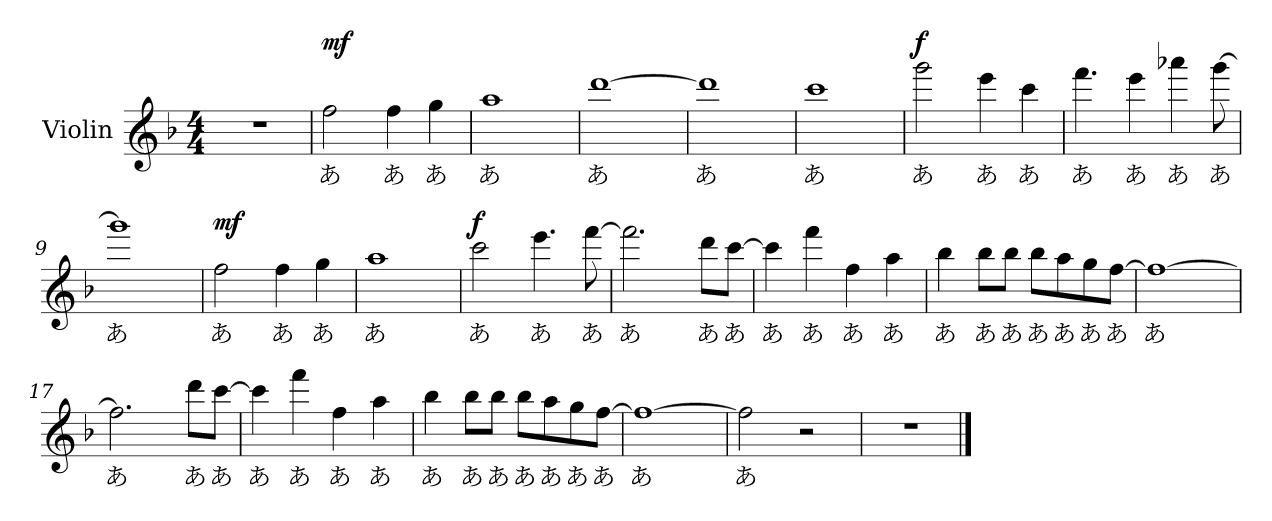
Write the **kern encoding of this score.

**kern	**text	**dynam
*part1	*part1	*part1
*staff1	*staff1	*staff1
*I"Violin	*	*
*I'Vln.	*	*
*clefG2	*	*
*k[b-]	*	*
*M4/4	*	*
*MM178	*	*
=1	=1	=1
1r	.	.
=2	=2	=2
!	!LO:LY:b	!LO:DY:b
2ff\	あ	mf
!	!LO:LY:b	!
4ff\	あ	.
!	!LO:LY:b	!
4gg\	あ	.
=3	=3	=3
!	!LO:LY:b	!
1aa	あ	.
=4	=4	=4
!	!LO:LY:b	!
[1ddd	あ	.
=5	=5	=5
!	!LO:LY:b	!
1ddd]	あ	.
=6	=6	=6
!	!LO:LY:b	!
1ccc	あ	.
=7	=7	=7
!	!LO:LY:b	!LO:DY:b
2ggg\	あ	f
!	!LO:LY:b	!
4eee\	あ	.
!	!LO:LY:b	!
4ccc\	あ	.
=8	=8	=8
!	!LO:LY:b	!
4.fff\	あ	.
!	!LO:LY:b	!
4eee\	あ	.
!	!LO:LY:b	!
4aaa-X\	あ	.
!	!LO:LY:b	!
[8ggg\	あ	.
!!LO:LB:g=z
=9	=9	=9
!	!LO:LY:b	!
1ggg]	あ	.
=10	=10	=10
!	!LO:LY:b	!LO:DY:b
2ff\	あ	mf
!	!LO:LY:b	!
4ff\	あ	.
!	!LO:LY:b	!
4gg\	あ	.
=11	=11	=11
!	!LO:LY:b	!
1aa	あ	.
=12	=12	=12
!	!LO:LY:b	!LO:DY:b
2ccc\	あ	f
!	!LO:LY:b	!
4.eee\	あ	.
!	!LO:LY:b	!
[8fff\	あ	.
=13	=13	=13
!	!LO:LY:b	!
2.fff\]	あ	.
!	!LO:LY:b	!
8ddd\L	あ	.
!	!LO:LY:b	!
[8ccc\J	あ	.
=14	=14	=14
!	!LO:LY:b	!
4ccc\]	あ	.
!	!LO:LY:b	!
4fff\	あ	.
!	!LO:LY:b	!
4ff\	あ	.
!	!LO:LY:b	!
4aa\	あ	.
=15	=15	=15
!	!LO:LY:b	!
4bb-\	あ	.
!	!LO:LY:b	!
8bb-\L	あ	.
!	!LO:LY:b	!
8bb-\J	あ	.
!	!LO:LY:b	!
8bb-\L	あ	.
!	!LO:LY:b	!
8aa\	あ	.
!	!LO:LY:b	!
8gg\	あ	.
!	!LO:LY:b	!
[8ff\J	あ	.
=16	=16	=16
!	!LO:LY:b	!
1ff_	あ	.
!!LO:LB:g=z
=17	=17	=17
!	!LO:LY:b	!
2.ff\]	あ	.
!	!LO:LY:b	!
8ddd\L	あ	.
!	!LO:LY:b	!
[8ccc\J	あ	.
=18	=18	=18
!	!LO:LY:b	!
4ccc\]	あ	.
!	!LO:LY:b	!
4fff\	あ	.
!	!LO:LY:b	!
4ff\	あ	.
!	!LO:LY:b	!
4aa\	あ	.
=19	=19	=19
!	!LO:LY:b	!
4bb-\	あ	.
!	!LO:LY:b	!
8bb-\L	あ	.
!	!LO:LY:b	!
8bb-\J	あ	.
!	!LO:LY:b	!
8bb-\L	あ	.
!	!LO:LY:b	!
8aa\	あ	.
!	!LO:LY:b	!
8gg\	あ	.
!	!LO:LY:b	!
[8ff\J	あ	.
=20	=20	=20
!	!LO:LY:b	!
1ff_	あ	.
=21	=21	=21
!	!LO:LY:b	!
2ff\]	あ	.
2r	.	.
=22	=22	=22
1r	.	.
==	==	==
*-	*-	*-
